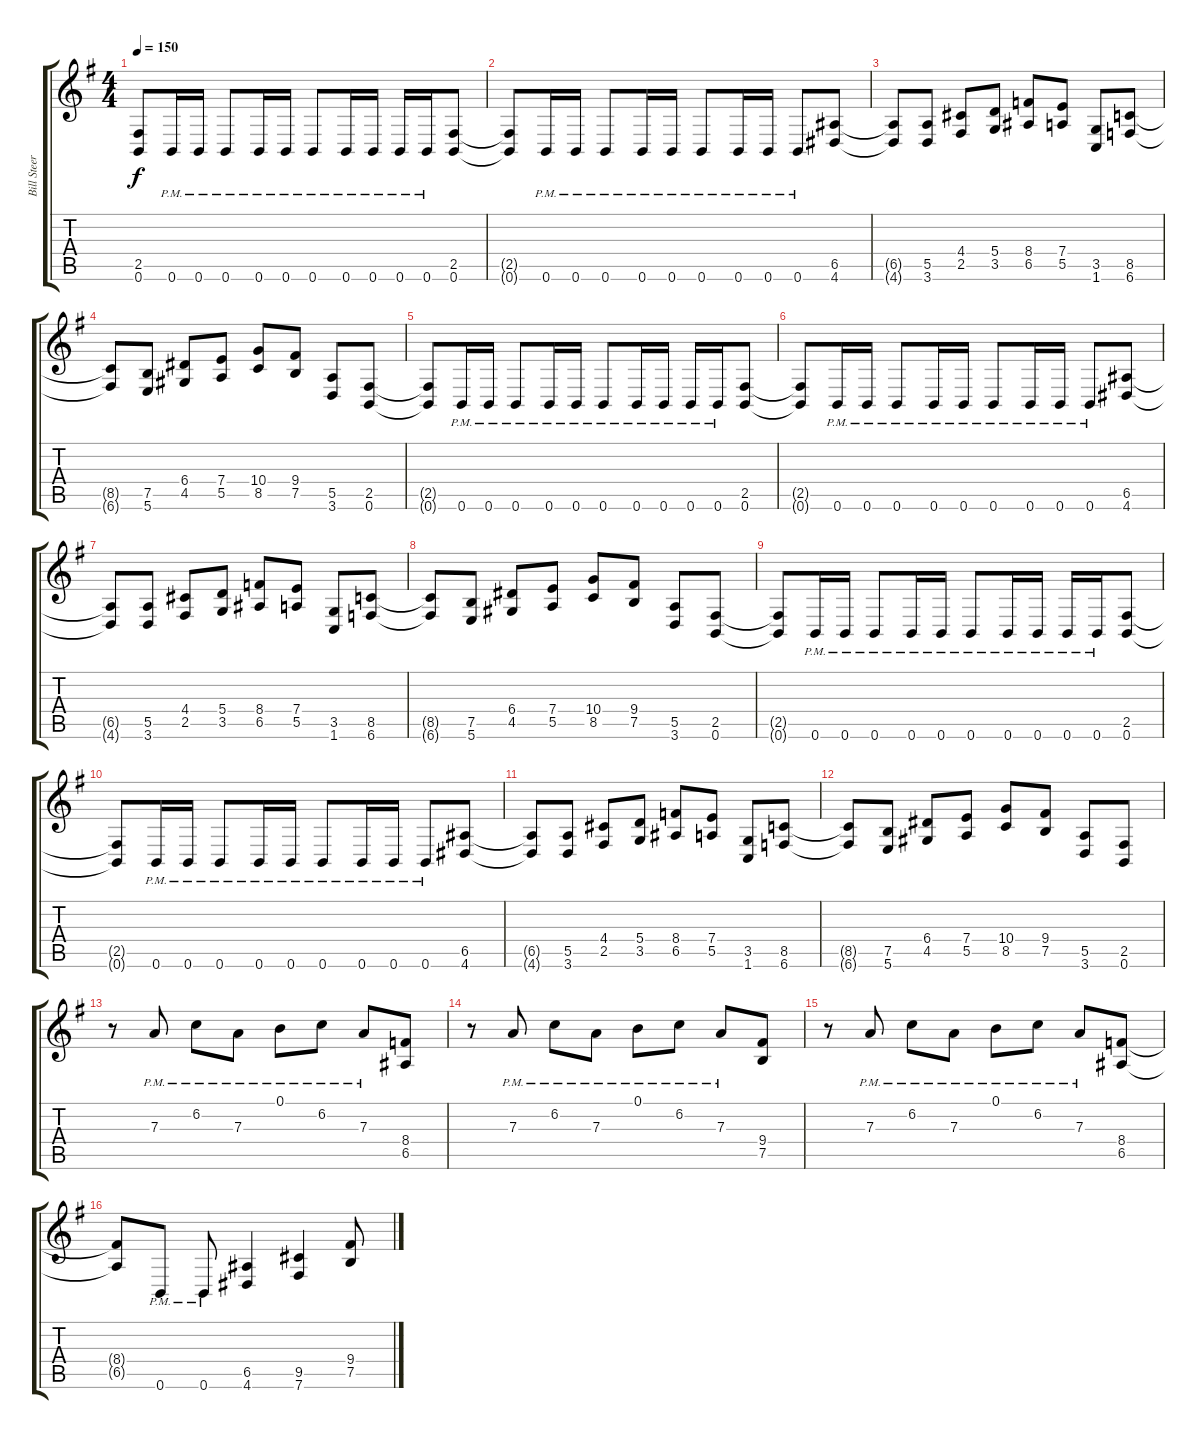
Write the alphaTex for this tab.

\track ("Bill Steer (Rhythm)" "Bill Steer") {instrument distortionguitar}
\staff {score tabs}
\tuning (B3 Gb3 D3 A2 E2 B1) {hide}
\ts (4 4)
\tempo 150
\clef g2
\ks g
(2.5{t} 0.6{t}).8{dy f} 0.6{pm}.16 0.6{pm}.16 0.6{pm}.8 0.6{pm}.16 0.6{pm}.16 0.6{pm}.8 0.6{pm}.16 0.6{pm}.16 0.6{pm}.16 0.6{pm}.16 (2.5 0.6).8 |
(2.5{t} 0.6{t}).8 0.6{pm}.16 0.6{pm}.16 0.6{pm}.8 0.6{pm}.16 0.6{pm}.16 0.6{pm}.8 0.6{pm}.16 0.6{pm}.16 0.6{pm}.8 (6.5 4.6).8 |
(6.5{t} 4.6{t}).8 (5.5 3.6).8 (4.4 2.5).8 (5.4 3.5).8 (8.4 6.5).8 (7.4 5.5).8 (3.5 1.6).8 (8.5 6.6).8 |
(8.5{t} 6.6{t}).8 (7.5 5.6).8 (6.4 4.5).8 (7.4 5.5).8 (10.4 8.5).8 (9.4 7.5).8 (5.5 3.6).8 (2.5 0.6).8 |
(2.5{t} 0.6{t}).8 0.6{pm}.16 0.6{pm}.16 0.6{pm}.8 0.6{pm}.16 0.6{pm}.16 0.6{pm}.8 0.6{pm}.16 0.6{pm}.16 0.6{pm}.16 0.6{pm}.16 (2.5 0.6).8 |
(2.5{t} 0.6{t}).8 0.6{pm}.16 0.6{pm}.16 0.6{pm}.8 0.6{pm}.16 0.6{pm}.16 0.6{pm}.8 0.6{pm}.16 0.6{pm}.16 0.6{pm}.8 (6.5 4.6).8 |
(6.5{t} 4.6{t}).8 (5.5 3.6).8 (4.4 2.5).8 (5.4 3.5).8 (8.4 6.5).8 (7.4 5.5).8 (3.5 1.6).8 (8.5 6.6).8 |
(8.5{t} 6.6{t}).8 (7.5 5.6).8 (6.4 4.5).8 (7.4 5.5).8 (10.4 8.5).8 (9.4 7.5).8 (5.5 3.6).8 (2.5 0.6).8 |
(2.5{t} 0.6{t}).8 0.6{pm}.16 0.6{pm}.16 0.6{pm}.8 0.6{pm}.16 0.6{pm}.16 0.6{pm}.8 0.6{pm}.16 0.6{pm}.16 0.6{pm}.16 0.6{pm}.16 (2.5 0.6).8 |
(2.5{t} 0.6{t}).8 0.6{pm}.16 0.6{pm}.16 0.6{pm}.8 0.6{pm}.16 0.6{pm}.16 0.6{pm}.8 0.6{pm}.16 0.6{pm}.16 0.6{pm}.8 (6.5 4.6).8 |
(6.5{t} 4.6{t}).8 (5.5 3.6).8 (4.4 2.5).8 (5.4 3.5).8 (8.4 6.5).8 (7.4 5.5).8 (3.5 1.6).8 (8.5 6.6).8 |
(8.5{t} 6.6{t}).8 (7.5 5.6).8 (6.4 4.5).8 (7.4 5.5).8 (10.4 8.5).8 (9.4 7.5).8 (5.5 3.6).8 (2.5 0.6).8 |
r.8 7.3{pm}.8 6.2{pm}.8 7.3{pm}.8 0.1{pm}.8 6.2{pm}.8 7.3{pm}.8 (8.4 6.5).8 |
r.8 7.3{pm}.8 6.2{pm}.8 7.3{pm}.8 0.1{pm}.8 6.2{pm}.8 7.3{pm}.8 (9.4 7.5).8 |
r.8 7.3{pm}.8 6.2{pm}.8 7.3{pm}.8 0.1{pm}.8 6.2{pm}.8 7.3{pm}.8 (8.4 6.5).8 |
(8.4{t} 6.5{t}).8 0.6{pm}.8 0.6{pm}.8 (6.5 4.6).4 (9.5 7.6).4 (9.4 7.5).8
